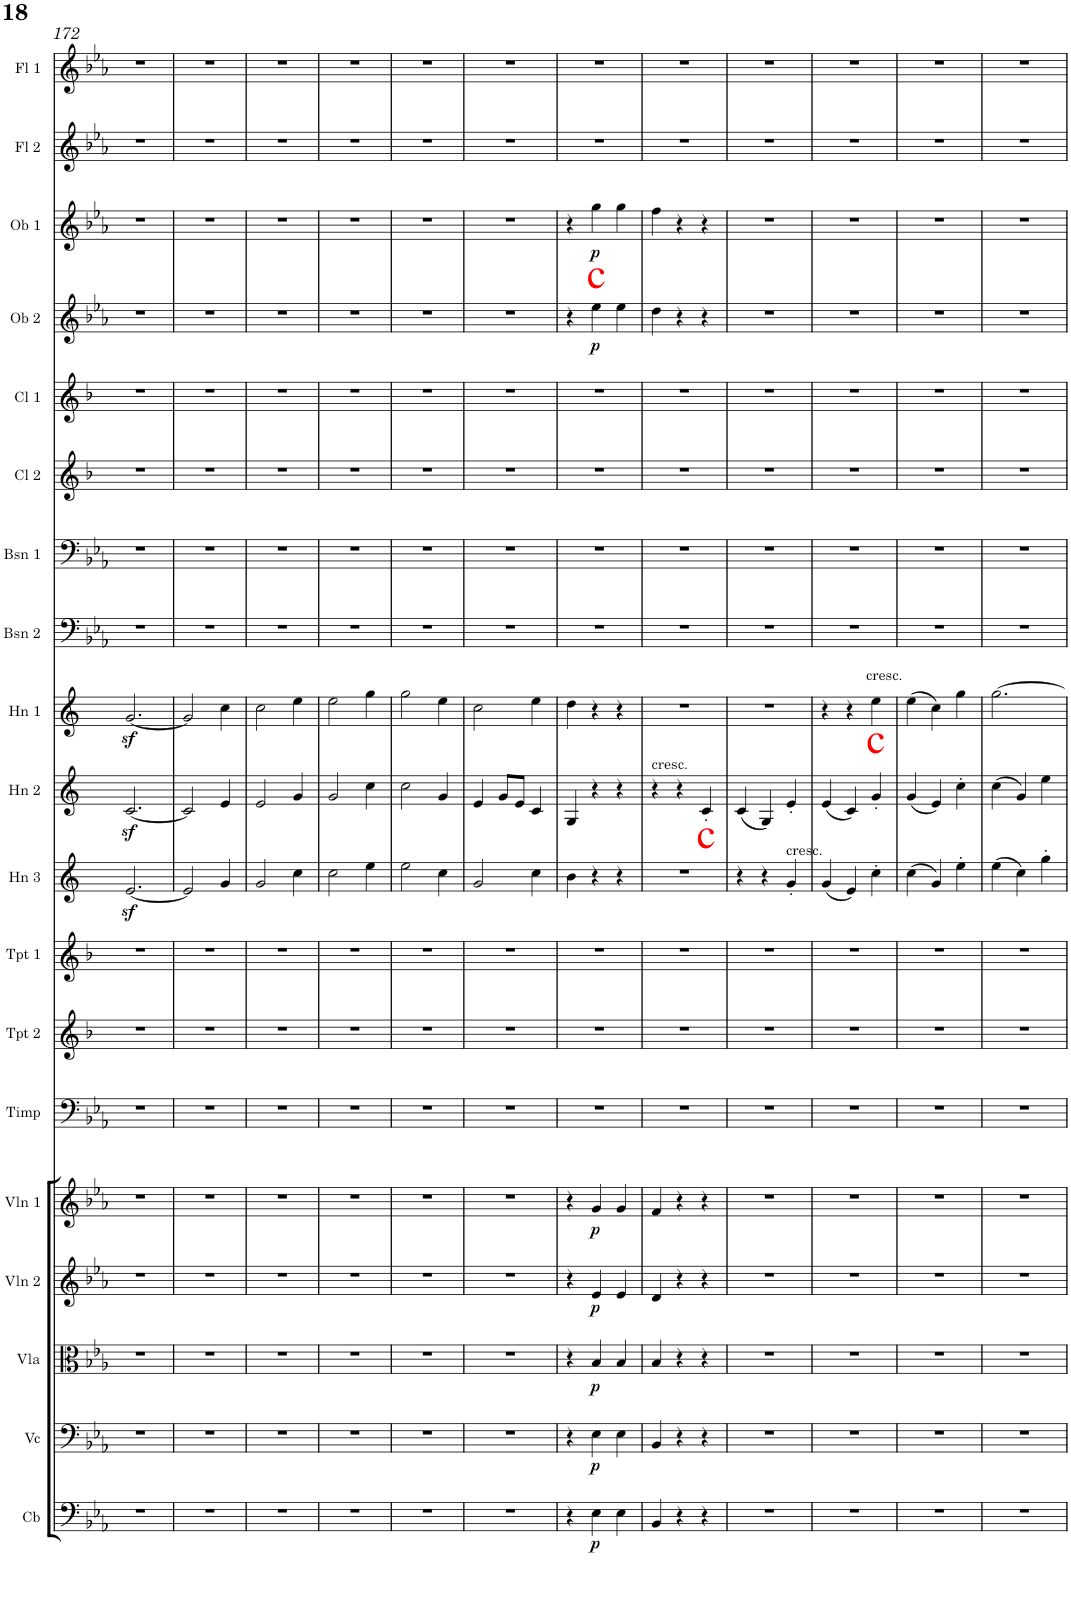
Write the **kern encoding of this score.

**kern	**dynam	**kern	**dynam	**kern	**dynam	**kern	**dynam	**kern	**dynam	**kern	**kern	**kern	**kern	**kern	**text	**kern	**text	**kern	**kern	**kern	**kern	**kern	**dynam	**kern	**text	**dynam	**kern	**kern
*part19	*part19	*part18	*part18	*part17	*part17	*part16	*part16	*part15	*part15	*part14	*part13	*part12	*part11	*part10	*part10	*part9	*part9	*part8	*part7	*part6	*part5	*part4	*part4	*part3	*part3	*part3	*part2	*part1
*staff19	*staff19	*staff18	*staff18	*staff17	*staff17	*staff16	*staff16	*staff15	*staff15	*staff14	*staff13	*staff12	*staff11	*staff10	*staff10	*staff9	*staff9	*staff8	*staff7	*staff6	*staff5	*staff4	*staff4	*staff3	*staff3	*staff3	*staff2	*staff1
*I"Contrabass	*	*I"Violoncello	*	*I"Viola	*	*I"Violin 2	*	*I"Violin 1	*	*I"Timpani	*I"Bb Trumpet 2	*I"Bb Trumpet 1	*I"Eb Horn 3	*I"Eb Horn 2	*	*I"Eb Horn 1	*	*I"Bassoon 2	*I"Bassoon 1	*I"Bb Clarinet 2	*I"Bb Clarinet 1	*I"Oboe 2	*	*I"Oboe 1	*	*	*I"Flute 2	*I"Flute 1
*I'Cb	*	*I'Vc	*	*I'Vla	*	*I'Vln 2	*	*I'Vln 1	*	*I'Timp	*I'Tpt 2	*I'Tpt 1	*I'Hn 3	*I'Hn 2	*	*I'Hn 1	*	*I'Bsn 2	*I'Bsn 1	*I'Cl 2	*I'Cl 1	*I'Ob 2	*	*I'Ob 1	*	*	*I'Fl 2	*I'Fl 1
!!LO:PB:g=z
*clefF4	*	*clefF4	*	*clefC3	*	*clefG2	*	*clefG2	*	*clefF4	*clefG2	*clefG2	*clefG2	*clefG2	*	*clefG2	*	*clefF4	*clefF4	*clefG2	*clefG2	*clefG2	*	*clefG2	*	*	*clefG2	*clefG2
*Trd7c12	*	*	*	*	*	*	*	*	*	*	*Trd1c2	*Trd1c2	*Trd5c9	*Trd5c9	*	*Trd5c9	*	*	*	*Trd1c2	*Trd1c2	*	*	*	*	*	*	*
*k[b-e-a-]	*	*k[b-e-a-]	*	*k[b-e-a-]	*	*k[b-e-a-]	*	*k[b-e-a-]	*	*k[b-e-a-]	*k[b-]	*k[b-]	*k[]	*k[]	*	*k[]	*	*k[b-e-a-]	*k[b-e-a-]	*k[b-]	*k[b-]	*k[b-e-a-]	*	*k[b-e-a-]	*	*	*k[b-e-a-]	*k[b-e-a-]
*M3/4	*	*M3/4	*	*M3/4	*	*M3/4	*	*M3/4	*	*M3/4	*M3/4	*M3/4	*M3/4	*M3/4	*	*M3/4	*	*M3/4	*M3/4	*M3/4	*M3/4	*M3/4	*	*M3/4	*	*	*M3/4	*M3/4
=172	=172	=172	=172	=172	=172	=172	=172	=172	=172	=172	=172	=172	=172	=172	=172	=172	=172	=172	=172	=172	=172	=172	=172	=172	=172	=172	=172	=172
2.r	.	2.r	.	2.r	.	2.r	.	2.r	.	2.r	2.r	2.r	[2.ez</	[2.cz</	.	[2.gz</	.	2.r	2.r	2.r	2.r	2.r	.	2.r	.	.	2.r	2.r
=173	=173	=173	=173	=173	=173	=173	=173	=173	=173	=173	=173	=173	=173	=173	=173	=173	=173	=173	=173	=173	=173	=173	=173	=173	=173	=173	=173	=173
2.r	.	2.r	.	2.r	.	2.r	.	2.r	.	2.r	2.r	2.r	2e/]	2c/]	.	2g/]	.	2.r	2.r	2.r	2.r	2.r	.	2.r	.	.	2.r	2.r
.	.	.	.	.	.	.	.	.	.	.	.	.	4g/	4e/	.	4cc\	.	.	.	.	.	.	.	.	.	.	.	.
=174	=174	=174	=174	=174	=174	=174	=174	=174	=174	=174	=174	=174	=174	=174	=174	=174	=174	=174	=174	=174	=174	=174	=174	=174	=174	=174	=174	=174
2.r	.	2.r	.	2.r	.	2.r	.	2.r	.	2.r	2.r	2.r	2g/	2e/	.	2cc\	.	2.r	2.r	2.r	2.r	2.r	.	2.r	.	.	2.r	2.r
.	.	.	.	.	.	.	.	.	.	.	.	.	4cc\	4g/	.	4ee\	.	.	.	.	.	.	.	.	.	.	.	.
=175	=175	=175	=175	=175	=175	=175	=175	=175	=175	=175	=175	=175	=175	=175	=175	=175	=175	=175	=175	=175	=175	=175	=175	=175	=175	=175	=175	=175
2.r	.	2.r	.	2.r	.	2.r	.	2.r	.	2.r	2.r	2.r	2cc\	2g/	.	2ee\	.	2.r	2.r	2.r	2.r	2.r	.	2.r	.	.	2.r	2.r
.	.	.	.	.	.	.	.	.	.	.	.	.	4ee\	4cc\	.	4gg\	.	.	.	.	.	.	.	.	.	.	.	.
=176	=176	=176	=176	=176	=176	=176	=176	=176	=176	=176	=176	=176	=176	=176	=176	=176	=176	=176	=176	=176	=176	=176	=176	=176	=176	=176	=176	=176
2.r	.	2.r	.	2.r	.	2.r	.	2.r	.	2.r	2.r	2.r	2ee\	2cc\	.	2gg\	.	2.r	2.r	2.r	2.r	2.r	.	2.r	.	.	2.r	2.r
.	.	.	.	.	.	.	.	.	.	.	.	.	4cc\	4g/	.	4ee\	.	.	.	.	.	.	.	.	.	.	.	.
=177	=177	=177	=177	=177	=177	=177	=177	=177	=177	=177	=177	=177	=177	=177	=177	=177	=177	=177	=177	=177	=177	=177	=177	=177	=177	=177	=177	=177
2.r	.	2.r	.	2.r	.	2.r	.	2.r	.	2.r	2.r	2.r	2g/	4e/	.	2cc\	.	2.r	2.r	2.r	2.r	2.r	.	2.r	.	.	2.r	2.r
.	.	.	.	.	.	.	.	.	.	.	.	.	.	8g/L	.	.	.	.	.	.	.	.	.	.	.	.	.	.
.	.	.	.	.	.	.	.	.	.	.	.	.	.	8e/J	.	.	.	.	.	.	.	.	.	.	.	.	.	.
.	.	.	.	.	.	.	.	.	.	.	.	.	4cc\	4c/	.	4ee\	.	.	.	.	.	.	.	.	.	.	.	.
=178	=178	=178	=178	=178	=178	=178	=178	=178	=178	=178	=178	=178	=178	=178	=178	=178	=178	=178	=178	=178	=178	=178	=178	=178	=178	=178	=178	=178
4r	.	4r	.	4r	.	4r	.	4r	.	2.r	2.r	2.r	4b\	4G/	.	4dd\	.	2.r	2.r	2.r	2.r	4r	.	4r	.	.	2.r	2.r
!	!LO:DY:b	!	!LO:DY:b	!	!LO:DY:b	!	!LO:DY:b	!	!LO:DY:b	!	!	!	!	!	!	!	!	!	!	!	!	!	!LO:DY:b	!	!LO:LY:b:color=#FF0000	!LO:DY:b	!	!
4E-\	p	4E-\	p	4B-/	p	4e-/	p	4g/	p	.	.	.	4r	4r	.	4r	.	.	.	.	.	4ee-\	p	4gg\	c	p	.	.
4E-\	.	4E-\	.	4B-/	.	4e-/	.	4g/	.	.	.	.	4r	4r	.	4r	.	.	.	.	.	4ee-\	.	4gg\	.	.	.	.
=179	=179	=179	=179	=179	=179	=179	=179	=179	=179	=179	=179	=179	=179	=179	=179	=179	=179	=179	=179	=179	=179	=179	=179	=179	=179	=179	=179	=179
!	!	!	!	!	!	!	!	!	!	!	!	!	!	!LO:TX:a:t=cresc.	!	!	!	!	!	!	!	!	!	!	!	!	!	!
4BB-/	.	4BB-/	.	4B-/	.	4d/	.	4f/	.	2.r	2.r	2.r	2.r	4r	.	2.r	.	2.r	2.r	2.r	2.r	4dd\	.	4ff\	.	.	2.r	2.r
4r	.	4r	.	4r	.	4r	.	4r	.	.	.	.	.	4r	.	.	.	.	.	.	.	4r	.	4r	.	.	.	.
!	!	!	!	!	!	!	!	!	!	!	!	!	!	!	!LO:LY:b:color=#FF0000	!	!	!	!	!	!	!	!	!	!	!	!	!
4r	.	4r	.	4r	.	4r	.	4r	.	.	.	.	.	4c'/	c	.	.	.	.	.	.	4r	.	4r	.	.	.	.
=180	=180	=180	=180	=180	=180	=180	=180	=180	=180	=180	=180	=180	=180	=180	=180	=180	=180	=180	=180	=180	=180	=180	=180	=180	=180	=180	=180	=180
2.r	.	2.r	.	2.r	.	2.r	.	2.r	.	2.r	2.r	2.r	4r	(4c/	.	2.r	.	2.r	2.r	2.r	2.r	2.r	.	2.r	.	.	2.r	2.r
.	.	.	.	.	.	.	.	.	.	.	.	.	4r	4G/)	.	.	.	.	.	.	.	.	.	.	.	.	.	.
!	!	!	!	!	!	!	!	!	!	!	!	!	!LO:TX:a:t=cresc.	!	!	!	!	!	!	!	!	!	!	!	!	!	!	!
.	.	.	.	.	.	.	.	.	.	.	.	.	4g'/	4e'/	.	.	.	.	.	.	.	.	.	.	.	.	.	.
=181	=181	=181	=181	=181	=181	=181	=181	=181	=181	=181	=181	=181	=181	=181	=181	=181	=181	=181	=181	=181	=181	=181	=181	=181	=181	=181	=181	=181
2.r	.	2.r	.	2.r	.	2.r	.	2.r	.	2.r	2.r	2.r	(4g/	(4e/	.	4r	.	2.r	2.r	2.r	2.r	2.r	.	2.r	.	.	2.r	2.r
.	.	.	.	.	.	.	.	.	.	.	.	.	4e/)	4c/)	.	4r	.	.	.	.	.	.	.	.	.	.	.	.
!	!	!	!	!	!	!	!	!	!	!	!	!	!	!	!	!LO:TX:a:t=cresc.	!	!	!	!	!	!	!	!	!	!	!	!
!	!	!	!	!	!	!	!	!	!	!	!	!	!	!	!	!	!LO:LY:b:color=#FF0000	!	!	!	!	!	!	!	!	!	!	!
.	.	.	.	.	.	.	.	.	.	.	.	.	4cc'\	4g'/	.	4ee\	c	.	.	.	.	.	.	.	.	.	.	.
=182	=182	=182	=182	=182	=182	=182	=182	=182	=182	=182	=182	=182	=182	=182	=182	=182	=182	=182	=182	=182	=182	=182	=182	=182	=182	=182	=182	=182
2.r	.	2.r	.	2.r	.	2.r	.	2.r	.	2.r	2.r	2.r	(4cc\	(4g/	.	(4ee\	.	2.r	2.r	2.r	2.r	2.r	.	2.r	.	.	2.r	2.r
.	.	.	.	.	.	.	.	.	.	.	.	.	4g/)	4e/)	.	4cc\)	.	.	.	.	.	.	.	.	.	.	.	.
.	.	.	.	.	.	.	.	.	.	.	.	.	4ee'\	4cc'\	.	4gg\	.	.	.	.	.	.	.	.	.	.	.	.
=183	=183	=183	=183	=183	=183	=183	=183	=183	=183	=183	=183	=183	=183	=183	=183	=183	=183	=183	=183	=183	=183	=183	=183	=183	=183	=183	=183	=183
2.r	.	2.r	.	2.r	.	2.r	.	2.r	.	2.r	2.r	2.r	(4ee\	(4cc\	.	[2.gg\	.	2.r	2.r	2.r	2.r	2.r	.	2.r	.	.	2.r	2.r
.	.	.	.	.	.	.	.	.	.	.	.	.	4cc\)	4g/)	.	.	.	.	.	.	.	.	.	.	.	.	.	.
.	.	.	.	.	.	.	.	.	.	.	.	.	4gg'\	4ee\	.	.	.	.	.	.	.	.	.	.	.	.	.	.
=	=	=	=	=	=	=	=	=	=	=	=	=	=	=	=	=	=	=	=	=	=	=	=	=	=	=	=	=
*-	*-	*-	*-	*-	*-	*-	*-	*-	*-	*-	*-	*-	*-	*-	*-	*-	*-	*-	*-	*-	*-	*-	*-	*-	*-	*-	*-	*-
